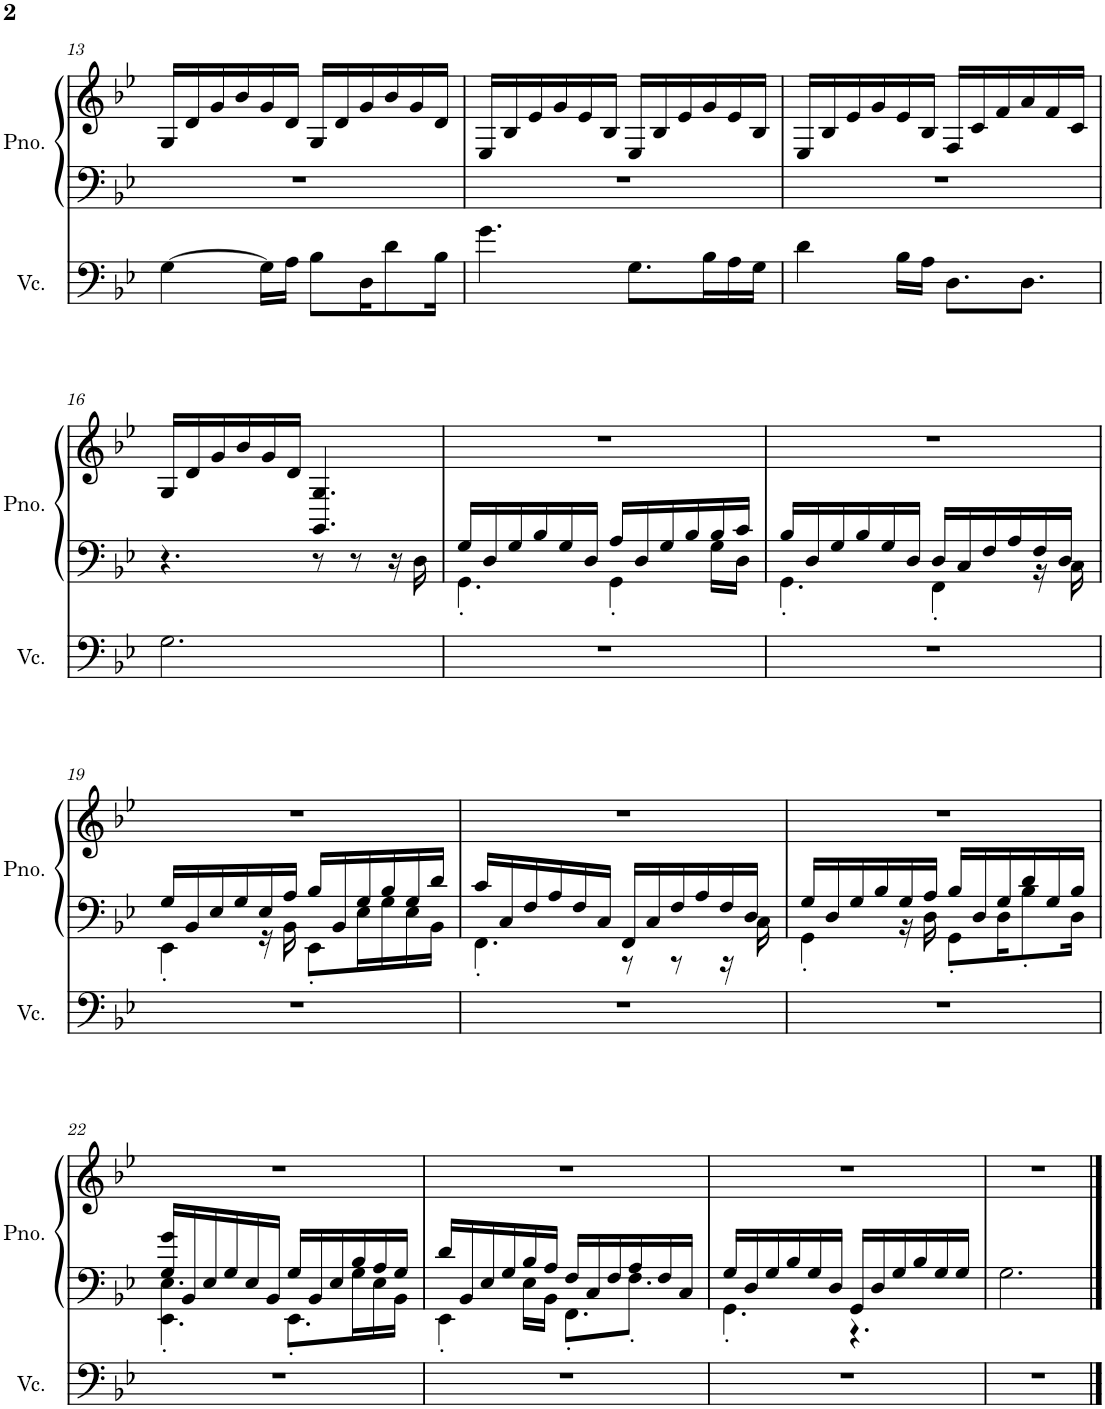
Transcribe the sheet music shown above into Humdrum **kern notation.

**kern	**kern	**kern
*part2	*part1	*part1
*staff3	*staff2	*staff1
*I"Violoncello	*I"Piano	*
*I'Vc.	*I'Pno.	*
!!LO:PB:g=z
*clefF4	*clefF4	*clefG2
*k[b-e-]	*k[b-e-]	*k[b-e-]
*M6/8	*M6/8	*M6/8
=13	=13	=13
[4G\	2.r	16G/LL
.	.	16d/
.	.	16g/
.	.	16b-/
16G\LL]	.	16g/
16A\JJ	.	16d/JJ
8B-\L	.	16G/LL
.	.	16d/
16D\K	.	16g/
8d\	.	16b-/
.	.	16g/
16B-\Jk	.	16d/JJ
=14	=14	=14
4.g\	2.r	16E-/LL
.	.	16B-/
.	.	16e-/
.	.	16g/
.	.	16e-/
.	.	16B-/JJ
8.G\L	.	16E-/LL
.	.	16B-/
.	.	16e-/
16B-\L	.	16g/
16A\	.	16e-/
16G\JJ	.	16B-/JJ
=15	=15	=15
4d\	2.r	16E-/LL
.	.	16B-/
.	.	16e-/
.	.	16g/
16B-\LL	.	16e-/
16A\JJ	.	16B-/JJ
8.D\L	.	16F/LL
.	.	16c/
.	.	16f/
8.D\J	.	16a/
.	.	16f/
.	.	16c/JJ
!!LO:LB:g=z
=16	=16	=16
2.G\	4.r	16G/LL
.	.	16d/
.	.	16g/
.	.	16b-/
.	.	16g/
.	.	16d/JJ
.	8r	4.GG/ 4.G/
.	8r	.
.	16r	.
.	16D\	.
=17	=17	=17
*	*^	*
2.r	16G/LL	4.GG'\	2.r
.	16D/	.	.
.	16G/	.	.
.	16B-/	.	.
.	16G/	.	.
.	16D/JJ	.	.
.	16A/LL	4GG'\	.
.	16D/	.	.
.	16G/	.	.
.	16B-/	.	.
.	16B-/	16G\LL	.
.	16c/JJ	16D\JJ	.
=18	=18	=18	=18
2.r	16B-/LL	4.GG'\	2.r
.	16D/	.	.
.	16G/	.	.
.	16B-/	.	.
.	16G/	.	.
.	16D/JJ	.	.
.	16D/LL	4FF'\	.
.	16C/	.	.
.	16F/	.	.
.	16A/	.	.
.	16F/	16r	.
.	16D/JJ	16C\	.
!!LO:LB:g=z
=19	=19	=19	=19
2.r	16G/LL	4EE-'\	2.r
.	16BB-/	.	.
.	16E-/	.	.
.	16G/	.	.
.	16E-/	16r	.
.	16A/JJ	16BB-\	.
.	16B-/LL	8EE-'\L	.
.	16BB-/	.	.
.	16G/	16E-\L	.
.	16B-/	16G\	.
.	16G/	16E-\	.
.	16d/JJ	16BB-\JJ	.
=20	=20	=20	=20
2.r	16c/LL	4.FF'\	2.r
.	16C/	.	.
.	16F/	.	.
.	16A/	.	.
.	16F/	.	.
.	16C/JJ	.	.
.	16FF/LL	8r	.
.	16C/	.	.
.	16F/	8r	.
.	16A/	.	.
.	16F/	16r	.
.	16D/JJ	16C\	.
=21	=21	=21	=21
2.r	16G/LL	4GG'\	2.r
.	16D/	.	.
.	16G/	.	.
.	16B-/	.	.
.	16G/	16r	.
.	16A/JJ	16D\	.
.	16B-/LL	8GG'\L	.
.	16D/	.	.
.	16G/	16D\K	.
.	16d/	8B-'\	.
.	16G/	.	.
.	16B-/JJ	16D\Jk	.
!!LO:LB:g=z
=22	=22	=22	=22
2.r	16G/ 16g/LL	4.EE-\' 4.E-\'	2.r
.	16BB-/	.	.
.	16E-/	.	.
.	16G/	.	.
.	16E-/	.	.
.	16BB-/JJ	.	.
.	16G/LL	8.EE-'\L	.
.	16BB-/	.	.
.	16E-/	.	.
.	16B-/	16G\L	.
.	16A/	16E-\	.
.	16G/JJ	16BB-\JJ	.
=23	=23	=23	=23
2.r	16d/LL	4EE-'\	2.r
.	16BB-/	.	.
.	16E-/	.	.
.	16G/	.	.
.	16B-/	16E-\LL	.
.	16A/JJ	16BB-\JJ	.
.	16F/LL	8.FF'\L	.
.	16C/	.	.
.	16F/	.	.
.	16A/	8.F'\J	.
.	16F/	.	.
.	16C/JJ	.	.
=24	=24	=24	=24
2.r	16G/LL	4.GG'\	2.r
.	16D/	.	.
.	16G/	.	.
.	16B-/	.	.
.	16G/	.	.
.	16D/JJ	.	.
.	16GG/LL	4.r	.
.	16D/	.	.
.	16G/	.	.
.	16B-/	.	.
.	16G/	.	.
.	16G/JJ	.	.
*	*v	*v	*
=25	=25	=25
2.r	2.G\	2.r
==	==	==
*-	*-	*-
